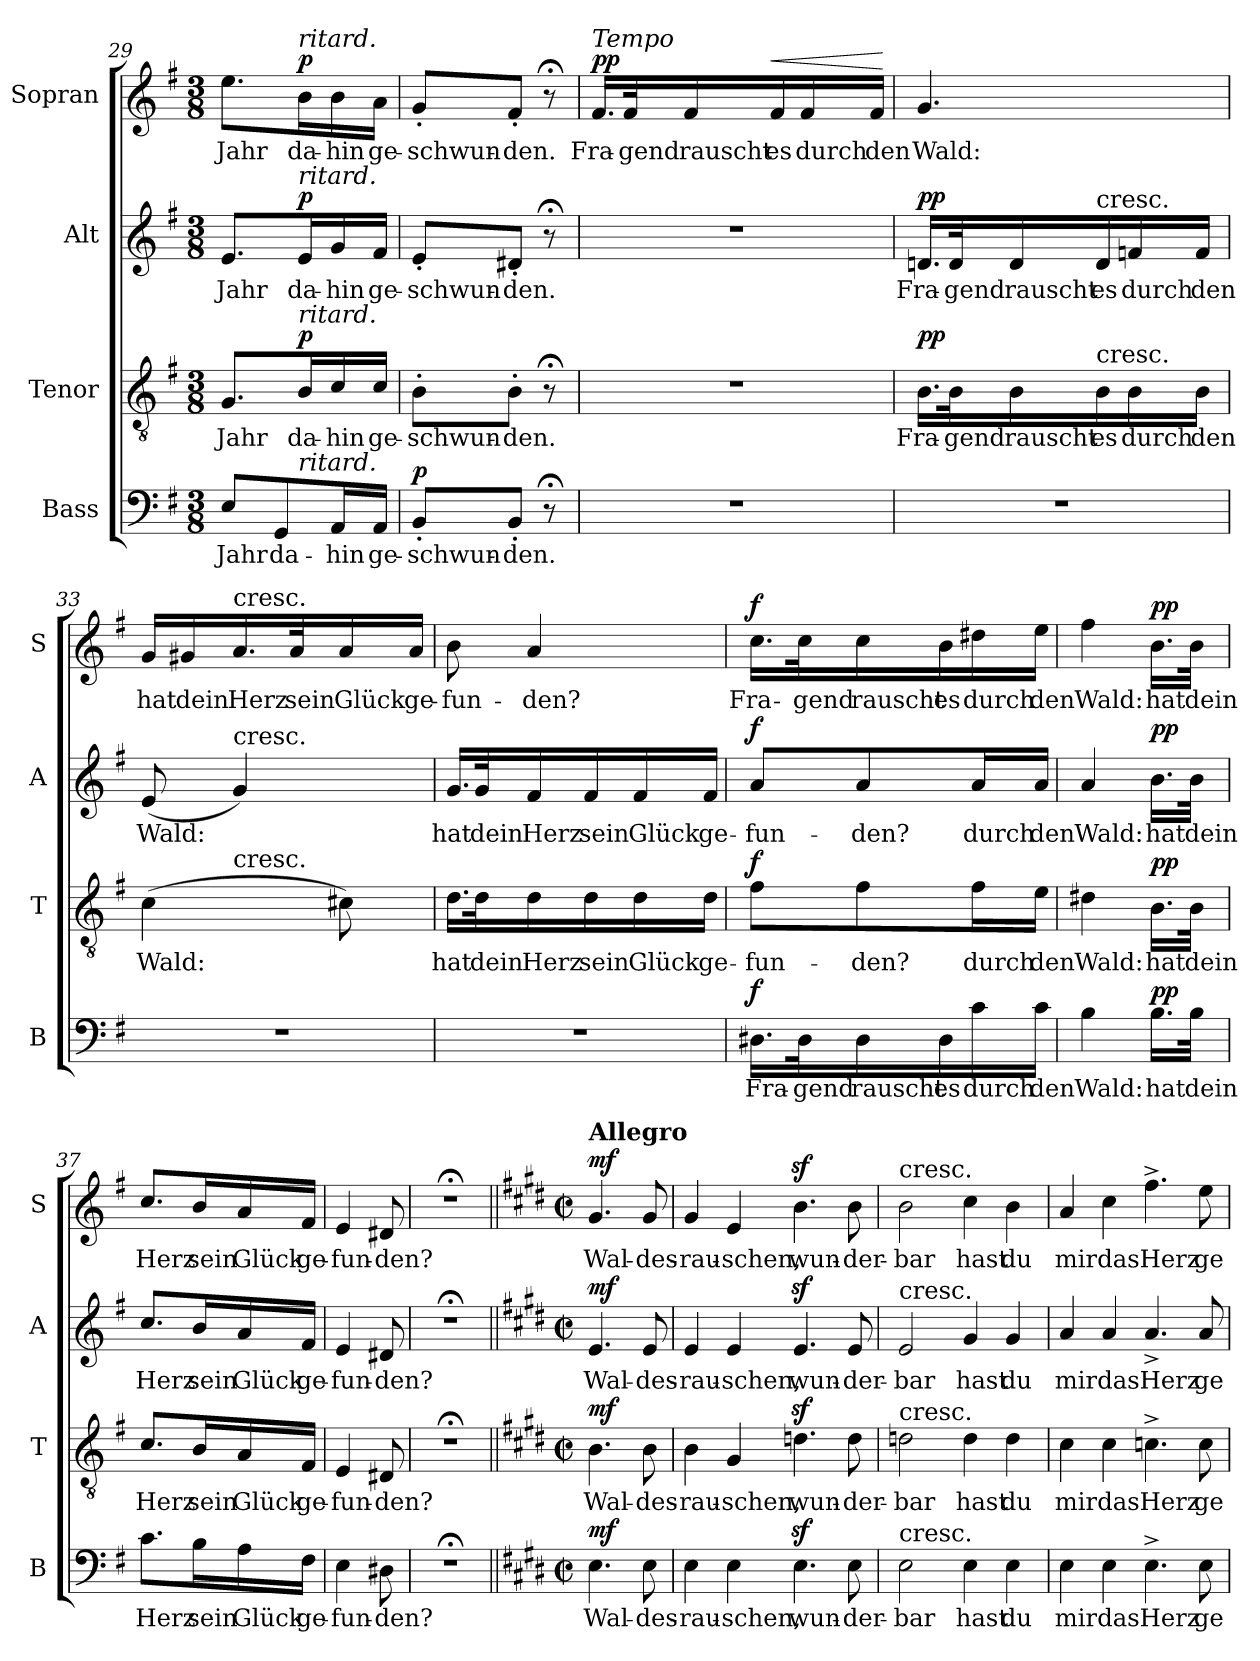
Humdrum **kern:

**kern	**text	**dynam	**kern	**text	**dynam	**kern	**text	**dynam	**kern	**text	**dynam
*part4	*part4	*part4	*part3	*part3	*part3	*part2	*part2	*part2	*part1	*part1	*part1
*staff4	*staff4	*staff4	*staff3	*staff3	*staff3	*staff2	*staff2	*staff2	*staff1	*staff1	*staff1
*I"Bass	*	*	*I"Tenor	*	*	*I"Alt	*	*	*I"Sopran	*	*
*I'B	*	*	*I'T	*	*	*I'A	*	*	*I'S	*	*
*clefF4	*	*	*clefGv2	*	*	*clefG2	*	*	*clefG2	*	*
*k[f#]	*	*	*k[f#]	*	*	*k[f#]	*	*	*k[f#]	*	*
*e:	*	*	*e:	*	*	*e:	*	*	*e:	*	*
*M3/8	*	*	*M3/8	*	*	*M3/8	*	*	*M3/8	*	*
=29	=29	=29	=29	=29	=29	=29	=29	=29	=29	=29	=29
*^	*	*	*	*	*	*	*	*	*	*	*
8E/L	8.ryy	Jahr	.	8.G/L	Jahr	.	8.e/L	Jahr	.	8.ee\L	Jahr	.
8GG/	.	da-	.	.	.	.	.	.	.	.	.	.
!	!	!	!	!	!	!	!	!	!	!LO:TX:a:i:t=ritard.	!	!
!	!	!	!	!	!	!	!LO:TX:a:i:t=ritard.	!	!	!	!	!
!	!	!	!	!LO:TX:a:i:t=ritard.	!	!	!	!	!	!	!	!
!	!LO:TX:a:i:t=ritard.	!	!	!	!	!	!	!	!	!	!	!
!	!	!	!	!	!	!LO:DY:a	!	!	!LO:DY:a	!	!	!LO:DY:a
.	8.ryy	.	.	16B/L	da-	p	16e/L	da-	p	16b\L	da-	p
16AA/L	.	-hin	.	16c/	-hin	.	16g/	-hin	.	16b\	-hin	.
16AA/JJ	.	ge-	.	16c/JJ	ge-	.	16f#/JJ	ge-	.	16a\JJ	ge-	.
=30	=30	=30	=30	=30	=30	=30	=30	=30	=30	=30	=30	=30
!	!	!	!LO:DY:a	!	!	!	!	!	!	!	!	!
*v	*v	*	*	*	*	*	*	*	*	*	*	*
8BB'/L	-schwun-	p	8B'\L	-schwun-	.	8e'/L	-schwun-	.	8g'/L	-schwun-	.
8BB'/J	-den.	.	8B'\J	-den.	.	8d#X'/J	-den.	.	8f#'/J	-den.	.
8r;<	.	.	8r;<	.	.	8r;<	.	.	8r;<	.	.
=31	=31	=31	=31	=31	=31	=31	=31	=31	=31	=31	=31
!	!	!	!	!	!	!	!	!	!LO:TX:a:i:t=Tempo	!	!
!	!	!	!	!	!	!	!	!	!	!	!LO:DY:a
4.r	.	.	4.r	.	.	4.r	.	.	16.f#/LL	Fra-	pp
.	.	.	.	.	.	.	.	.	32f#/K	-gend	.
.	.	.	.	.	.	.	.	.	16f#/	rauscht	.
!	!	!	!	!	!	!	!	!	!	!	!LO:HP:a
.	.	.	.	.	.	.	.	.	16f#/	es	<
.	.	.	.	.	.	.	.	.	16f#/	durch	.
.	.	.	.	.	.	.	.	.	16f#/JJ	den	.
.	.	.	.	.	.	.	.	.	.	.	[
=32	=32	=32	=32	=32	=32	=32	=32	=32	=32	=32	=32
!	!	!	!	!	!LO:DY:a	!	!	!LO:DY:a	!	!	!
4.r	.	.	16.B\LL	Fra-	pp	16.dn/LL	Fra-	pp	4.g	Wald:	.
.	.	.	32B\K	-gend	.	32d/K	-gend	.	.	.	.
.	.	.	16B\	rauscht	.	16d/	rauscht	.	.	.	.
!	!	!	!	!	!	!LO:TX:a:t=cresc.	!	!	!	!	!
!	!	!	!LO:TX:a:t=cresc.	!	!	!	!	!	!	!	!
.	.	.	16B\	es	.	16d/	es	.	.	.	.
.	.	.	16B\	durch	.	16fn/	durch	.	.	.	.
.	.	.	16B\JJ	den	.	16f/JJ	den	.	.	.	.
=33	=33	=33	=33	=33	=33	=33	=33	=33	=33	=33	=33
*	*	*	*^	*	*	*	*	*	*	*	*
4.r	.	.	(4c	8ryy	Wald:	.	(8e	Wald:	.	16g/LL	hat	.
.	.	.	.	.	.	.	.	.	.	16g#X/	dein	.
!	!	!	!	!	!	!	!	!	!	!LO:TX:a:t=cresc.	!	!
!	!	!	!	!	!	!	!LO:TX:a:t=cresc.	!	!	!	!	!
!	!	!	!	!LO:TX:a:t=cresc.	!	!	!	!	!	!	!	!
.	.	.	.	4ryy	.	.	4g)	.	.	16.a/	Herz	.
.	.	.	.	.	.	.	.	.	.	32a/K	sein	.
.	.	.	8c#X)	.	.	.	.	.	.	16a/	Glück	.
.	.	.	.	.	.	.	.	.	.	16a/JJ	ge-	.
*	*	*	*v	*v	*	*	*	*	*	*	*	*
=34	=34	=34	=34	=34	=34	=34	=34	=34	=34	=34	=34
4.r	.	.	16.d\LL	hat	.	16.g/LL	hat	.	8b	-fun-	.
.	.	.	32d\K	dein	.	32g/K	dein	.	.	.	.
.	.	.	16d\	Herz	.	16f#/	Herz	.	4a	-den?	.
.	.	.	16d\	sein	.	16f#/	sein	.	.	.	.
.	.	.	16d\	Glück	.	16f#/	Glück	.	.	.	.
.	.	.	16d\JJ	ge-	.	16f#/JJ	ge-	.	.	.	.
=35	=35	=35	=35	=35	=35	=35	=35	=35	=35	=35	=35
!	!	!LO:DY:a	!	!	!LO:DY:a	!	!	!LO:DY:a	!	!	!LO:DY:a
16.D#X\LL	Fra-	f	8f#\L	-fun-	f	8a/L	-fun-	f	16.cc\LL	Fra-	f
32D#\K	-gend	.	.	.	.	.	.	.	32cc\K	-gend	.
16D#\	rauscht	.	8f#\	-den?	.	8a/	-den?	.	16cc\	rauscht	.
16D#\	es	.	.	.	.	.	.	.	16b\	es	.
16c\	durch	.	16f#\L	durch	.	16a/L	durch	.	16dd#X\	durch	.
16c\JJ	den	.	16e\JJ	den	.	16a/JJ	den	.	16ee\JJ	den	.
=36	=36	=36	=36	=36	=36	=36	=36	=36	=36	=36	=36
4B	Wald:	.	4d#X	Wald:	.	4a	Wald:	.	4ff#	Wald:	.
!	!	!LO:DY:a	!	!	!LO:DY:a	!	!	!LO:DY:a	!	!	!LO:DY:a
16.B\LL	hat	pp	16.B\LL	hat	pp	16.b\LL	hat	pp	16.b\LL	hat	pp
32B\JJk	dein	.	32B\JJk	dein	.	32b\JJk	dein	.	32b\JJk	dein	.
=37	=37	=37	=37	=37	=37	=37	=37	=37	=37	=37	=37
8.c\L	Herz	.	8.c/L	Herz	.	8.cc/L	Herz	.	8.cc/L	Herz	.
16B\L	sein	.	16B/L	sein	.	16b/L	sein	.	16b/L	sein	.
16A\	Glück	.	16A/	Glück	.	16a/	Glück	.	16a/	Glück	.
16F#\JJ	ge-	.	16F#/JJ	ge-	.	16f#/JJ	ge-	.	16f#/JJ	ge-	.
=38	=38	=38	=38	=38	=38	=38	=38	=38	=38	=38	=38
4E	-fun-	.	4E	-fun-	.	4e	-fun-	.	4e	-fun-	.
8D#X	-den?	.	8D#X	-den?	.	8d#X	-den?	.	8d#X	-den?	.
=39	=39	=39	=39	=39	=39	=39	=39	=39	=39	=39	=39
4.r;<	.	.	4.r;<	.	.	4.r;<	.	.	4.r;<	.	.
=40||	=40||	=40||	=40||	=40||	=40||	=40||	=40||	=40||	=40||	=40||	=40||
*k[f#c#g#d#]	*	*	*k[f#c#g#d#]	*	*	*k[f#c#g#d#]	*	*	*k[f#c#g#d#]	*	*
*E:	*	*	*E:	*	*	*E:	*	*	*E:	*	*
*M2/2	*	*	*M2/2	*	*	*M2/2	*	*	*M2/2	*	*
*met(c|)	*	*	*met(c|)	*	*	*met(c|)	*	*	*met(c|)	*	*
*	*	*	*	*	*	*	*	*	*MM138	*	*
!	!	!	!	!	!	!	!	!	!LO:TX:a:B:t=Allegro	!	!
!	!	!LO:DY:a	!	!	!LO:DY:a	!	!	!LO:DY:a	!	!	!LO:DY:a
4.E	Wal-	mf	4.B	Wal-	mf	4.e	Wal-	mf	4.g#	Wal-	mf
8E	-des-	.	8B	-des-	.	8e	-des-	.	8g#	-des-	.
=41	=41	=41	=41	=41	=41	=41	=41	=41	=41	=41	=41
4E	-rau-	.	4B	-rau-	.	4e	-rau-	.	4g#	-rau-	.
4E	-schen,	.	4G#	-schen,	.	4e	-schen,	.	4e	-schen,	.
4.Ez>	wun-	.	4.dnz>	wun-	.	4.ez>	wun-	.	4.bz>	wun-	.
8E	-der-	.	8d	-der-	.	8e	-der-	.	8b	-der-	.
=42	=42	=42	=42	=42	=42	=42	=42	=42	=42	=42	=42
!	!	!	!	!	!	!	!	!	!LO:TX:a:t=cresc.	!	!
!	!	!	!	!	!	!LO:TX:a:t=cresc.	!	!	!	!	!
!	!	!	!LO:TX:a:t=cresc.	!	!	!	!	!	!	!	!
!LO:TX:a:t=cresc.	!	!	!	!	!	!	!	!	!	!	!
2E	-bar	.	2dn	-bar	.	2e	-bar	.	2b	-bar	.
4E	hast	.	4d	hast	.	4g#	hast	.	4cc#	hast	.
4E	du	.	4d	du	.	4g#	du	.	4b	du	.
=43	=43	=43	=43	=43	=43	=43	=43	=43	=43	=43	=43
4E	mir	.	4c#	mir	.	4a	mir	.	4a	mir	.
4E	das	.	4c#	das	.	4a	das	.	4cc#	das	.
4.E^	Herz	.	4.cn^	Herz	.	4.a^	Herz	.	4.ff#^	Herz	.
8E	ge-	.	8c	ge-	.	8a	ge-	.	8ee	ge-	.
=	=	=	=	=	=	=	=	=	=	=	=
*-	*-	*-	*-	*-	*-	*-	*-	*-	*-	*-	*-
